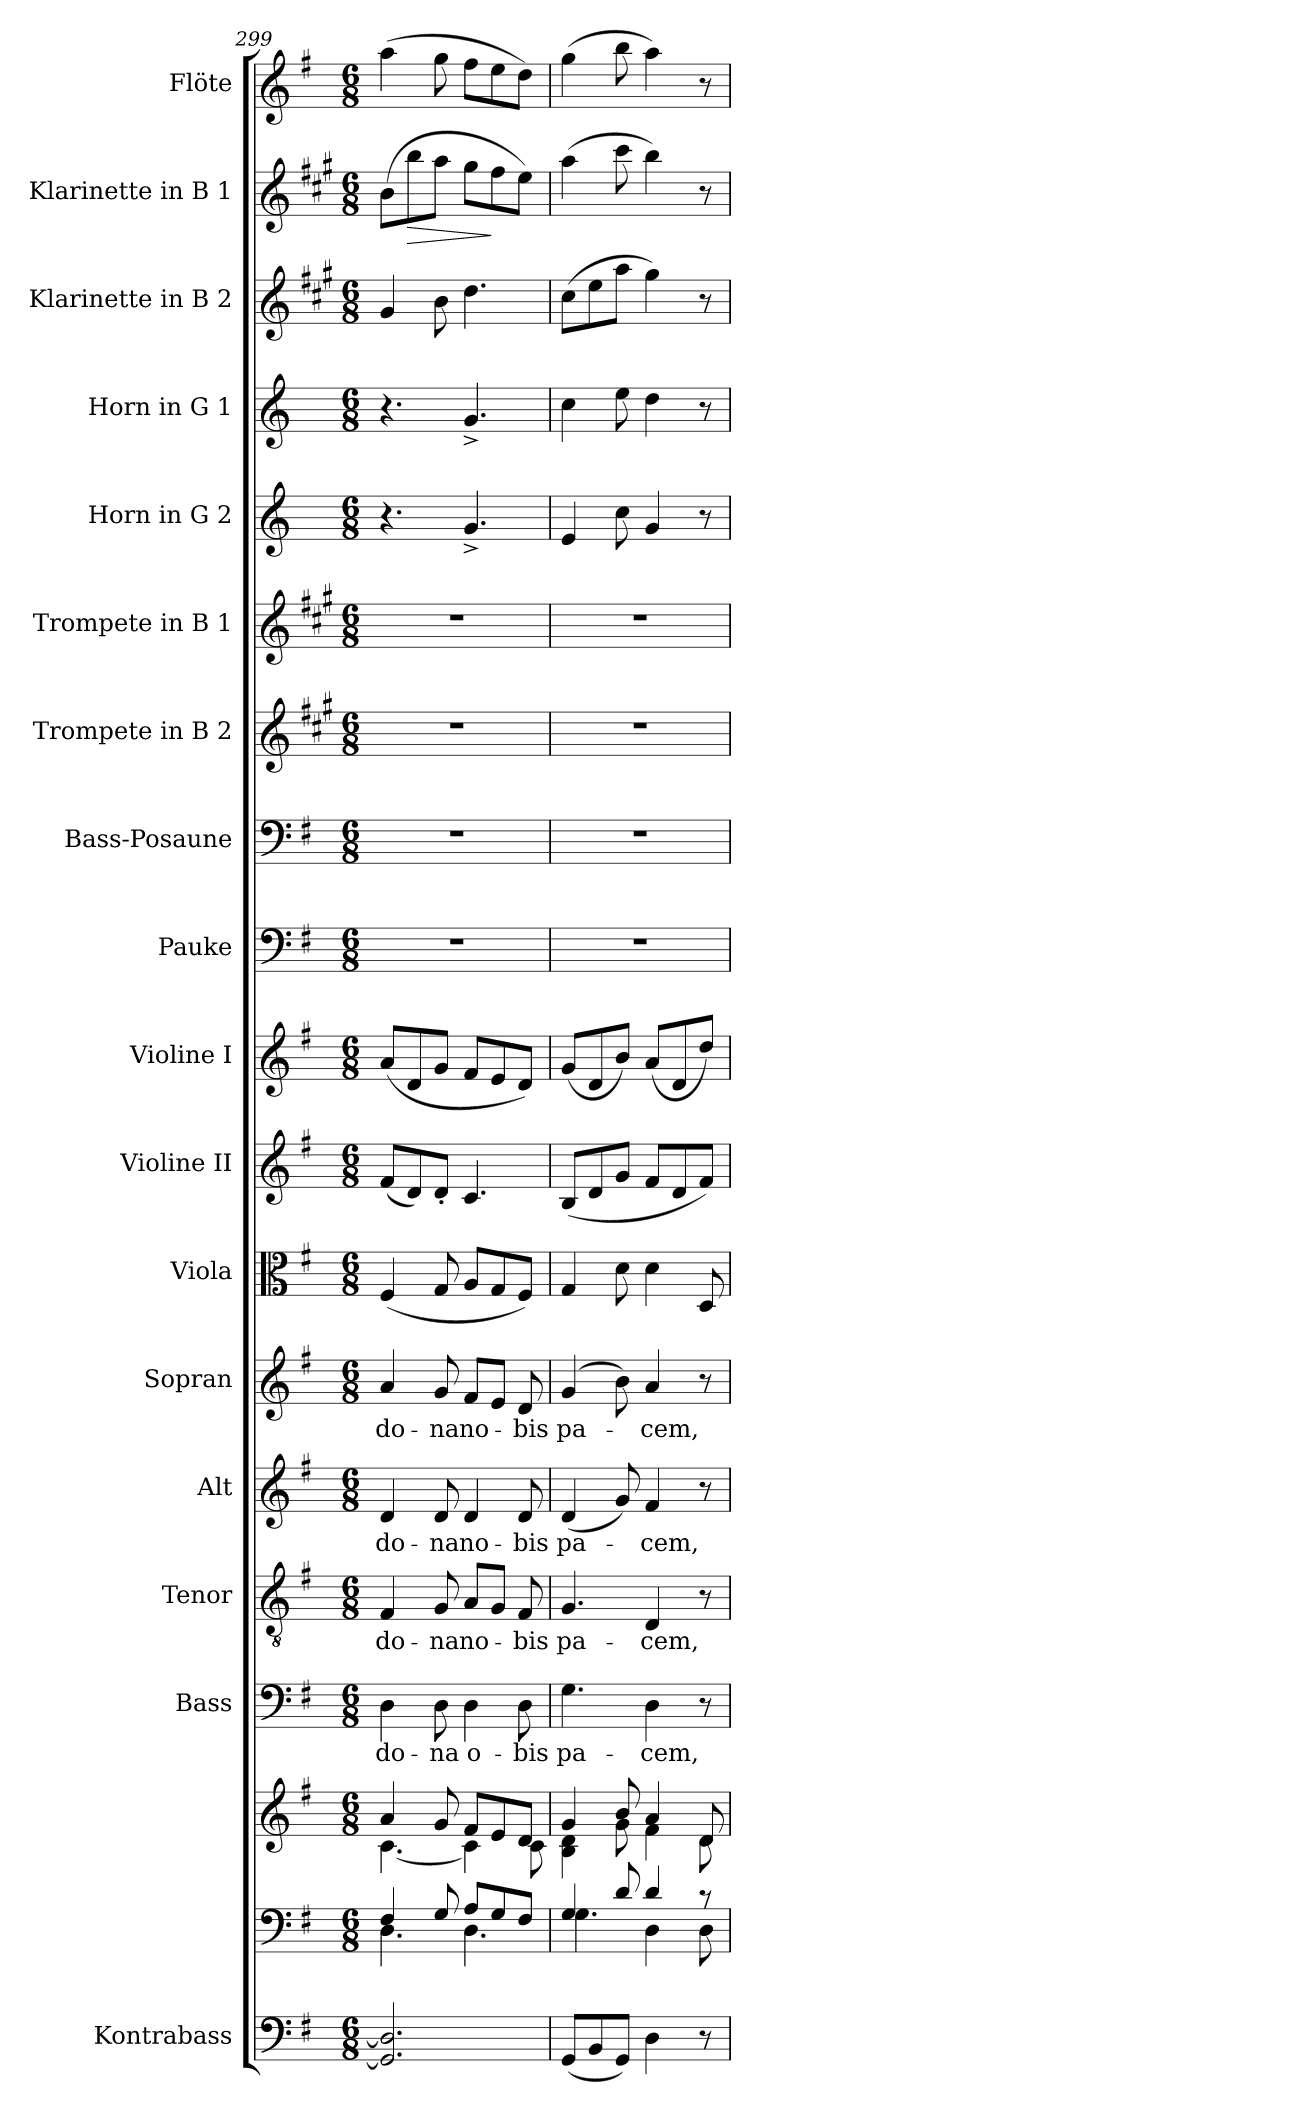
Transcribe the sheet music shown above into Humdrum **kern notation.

**kern	**kern	**kern	**kern	**text	**kern	**text	**kern	**text	**kern	**text	**kern	**kern	**kern	**kern	**kern	**kern	**kern	**kern	**kern	**kern	**kern	**dynam	**kern
*part18	*part17	*part17	*part16	*part16	*part15	*part15	*part14	*part14	*part13	*part13	*part12	*part11	*part10	*part9	*part8	*part7	*part6	*part5	*part4	*part3	*part2	*part2	*part1
*staff19	*staff18	*staff17	*staff16	*staff16	*staff15	*staff15	*staff14	*staff14	*staff13	*staff13	*staff12	*staff11	*staff10	*staff9	*staff8	*staff7	*staff6	*staff5	*staff4	*staff3	*staff2	*staff2	*staff1
*I"Kontrabass	*	*	*I"Bass	*	*I"Tenor	*	*I"Alt	*	*I"Sopran	*	*I"Viola	*I"Violine II	*I"Violine I	*I"Pauke	*I"Bass-Posaune	*I"Trompete in B 2	*I"Trompete in B 1	*I"Horn in G 2	*I"Horn in G 1	*I"Klarinette in B 2	*I"Klarinette in B 1	*	*I"Flöte
*I'Kb.	*	*	*I'B	*	*I'T	*	*I'A	*	*I'S	*	*I'Vla.	*I'Vl. II	*I'Vl. I	*I'Pk.	*I'B. Pos.	*	*	*I'Hrn. 2	*I'Hrn. 1	*	*	*	*I'Fl.
*clefF4	*clefF4	*clefG2	*clefF4	*	*clefGv2	*	*clefG2	*	*clefG2	*	*clefC3	*clefG2	*clefG2	*clefF4	*clefF4	*clefG2	*clefG2	*clefG2	*clefG2	*clefG2	*clefG2	*	*clefG2
*ITrd7c12	*	*	*	*	*	*	*	*	*	*	*	*	*	*	*	*ITrd1c2	*ITrd1c2	*ITrd3c5	*ITrd3c5	*ITrd1c2	*ITrd1c2	*	*
*k[f#]	*k[f#]	*k[f#]	*k[f#]	*	*k[f#]	*	*k[f#]	*	*k[f#]	*	*k[f#]	*k[f#]	*k[f#]	*k[f#]	*k[f#]	*k[f#]	*k[f#]	*k[f#]	*k[f#]	*k[f#]	*k[f#]	*	*k[f#]
*G:	*G:	*G:	*G:	*	*G:	*	*G:	*	*G:	*	*G:	*G:	*G:	*G:	*G:	*G:	*G:	*G:	*G:	*G:	*G:	*	*G:
*M6/8	*M6/8	*M6/8	*M6/8	*	*M6/8	*	*M6/8	*	*M6/8	*	*M6/8	*M6/8	*M6/8	*M6/8	*M6/8	*M6/8	*M6/8	*M6/8	*M6/8	*M6/8	*M6/8	*	*M6/8
=299	=299	=299	=299	=299	=299	=299	=299	=299	=299	=299	=299	=299	=299	=299	=299	=299	=299	=299	=299	=299	=299	=299	=299
*	*^	*^	*	*	*	*	*	*	*	*	*	*	*	*	*	*	*	*	*	*	*	*	*
!	!	!	!	!	!	!LO:LY:b	!	!LO:LY:b	!	!LO:LY:b	!	!LO:LY:b	!	!	!	!	!	!	!	!	!	!	!	!	!
2.GGG/] 2.DD/]	4F#/	4.D\	4a/	[<4.c\	4D\	do-	4F#/	do-	4d/	do-	4a/	do-	(<4F#/	(<8f#/L	(<8a/L	2.r	2.r	2.r	2.r	4.r	4.r	4f#/	(>8a\L	.	(>4aa\
!	!	!	!	!	!	!	!	!	!	!	!	!	!	!	!	!	!	!	!	!	!	!	!	!LO:HP:b	!
.	.	.	.	.	.	.	.	.	.	.	.	.	.	8d/)	8d/	.	.	.	.	.	.	.	8aa\	>	.
!	!	!	!	!	!	!LO:LY:b	!	!LO:LY:b	!	!LO:LY:b	!	!LO:LY:b	!	!	!	!	!	!	!	!	!	!	!	!	!
.	8G/	.	8g/	.	8D\	-na	8G/	-na	8d/	-na	8g/	-na	8G/	8d'</J	8g/J	.	.	.	.	.	.	8a\	8gg\J	.	8gg\
!	!	!	!	!	!	!LO:LY:b	!	!LO:LY:b	!	!LO:LY:b	!	!LO:LY:b	!	!	!	!	!	!	!	!	!	!	!	!	!
.	8A/L	4.D\	8f#/L	4c\]	4D\	o-	8A/L	no-	4d/	no-	8f#/L	no-	8A/L	4.c/	8f#/L	.	.	.	.	4.d^</	4.d^</	4.cc\	8ff#\L	.	8ff#\L
.	8G/	.	8e/	.	.	.	8G/J	.	.	.	8e/J	.	8G/	.	8e/	.	.	.	.	.	.	.	8ee\	]	8ee\
!	!	!	!	!	!	!LO:LY:b	!	!LO:LY:b	!	!LO:LY:b	!	!LO:LY:b	!	!	!	!	!	!	!	!	!	!	!	!	!
.	8F#/J	.	8d/J	8c\	8D\	-bis	8F#/	-bis	8d/	-bis	8d/	-bis	8F#/J)	.	8d/J)	.	.	.	.	.	.	.	8dd\J)	.	8dd\J)
=300	=300	=300	=300	=300	=300	=300	=300	=300	=300	=300	=300	=300	=300	=300	=300	=300	=300	=300	=300	=300	=300	=300	=300	=300	=300
!	!	!	!	!	!	!LO:LY:b	!	!LO:LY:b	!	!LO:LY:b	!	!LO:LY:b	!	!	!	!	!	!	!	!	!	!	!	!	!
(<8GGG/L	4G/	4.G\	4g/	4B\ 4d\	4.G\	pa-	4.G/	pa-	(<4d/	pa-	(4g/	pa-	4G/	(<8B/L	(<8g/L	2.r	2.r	2.r	2.r	4B/	4g\	(>8b\L	(>4gg\	.	(>4gg\
8BBB/	.	.	.	.	.	.	.	.	.	.	.	.	.	8d/	8d/	.	.	.	.	.	.	8dd\	.	.	.
8GGG/J)	8d/	.	8b/	8g\	.	.	.	.	8g/)	.	8b\)	.	8d\	8g/J	8b/J)	.	.	.	.	8g\	8b\	8gg\J	8bb\	.	8bb\
!	!	!	!	!	!	!LO:LY:b	!	!LO:LY:b	!	!LO:LY:b	!	!LO:LY:b	!	!	!	!	!	!	!	!	!	!	!	!	!
4DD\	4d/	4D\	4a/	4f#\	4D\	-cem,	4D/	-cem,	4f#/	-cem,	4a/	-cem,	4d\	8f#/L	(<8a/L	.	.	.	.	4d/	4a\	4ff#\)	4aa\)	.	4aa\)
.	.	.	.	.	.	.	.	.	.	.	.	.	.	8d/	8d/	.	.	.	.	.	.	.	.	.	.
8r	8rc	8D\	8d/	8d\	8r	.	8r	.	8r	.	8r	.	8D/	8f#/J)	8dd/J)	.	.	.	.	8r	8r	8r	8r	.	8r
*	*v	*v	*	*	*	*	*	*	*	*	*	*	*	*	*	*	*	*	*	*	*	*	*	*	*
*	*	*v	*v	*	*	*	*	*	*	*	*	*	*	*	*	*	*	*	*	*	*	*	*	*
=	=	=	=	=	=	=	=	=	=	=	=	=	=	=	=	=	=	=	=	=	=	=	=
*-	*-	*-	*-	*-	*-	*-	*-	*-	*-	*-	*-	*-	*-	*-	*-	*-	*-	*-	*-	*-	*-	*-	*-
